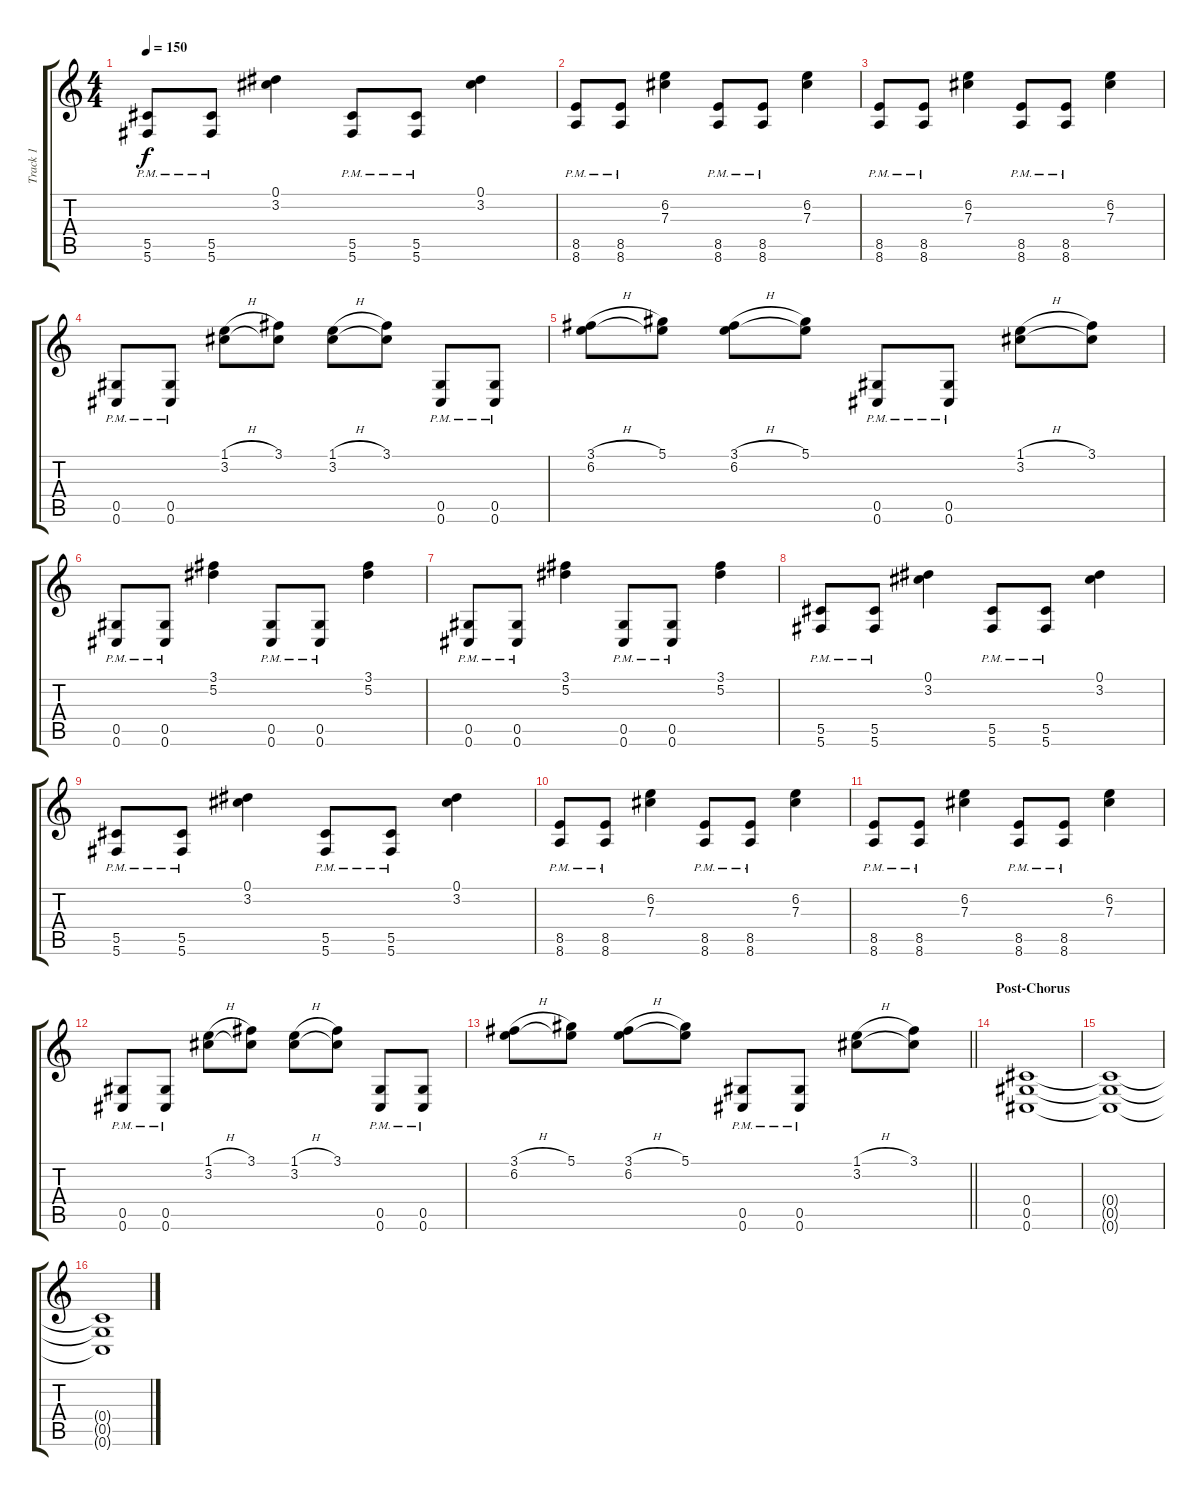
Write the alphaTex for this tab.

\track ("Track 1" "Track 1") {instrument distortionguitar}
\staff {score tabs}
\tuning (Eb4 Bb3 Gb3 Db3 Ab2 Db2) {hide}
\ts (4 4)
\tempo 150
\clef g2
\ks c
(5.5{pm} 5.6{pm}).8{dy f} (5.5{pm} 5.6{pm}).8 (0.1 3.2).4 (5.5{pm} 5.6{pm}).8 (5.5{pm} 5.6{pm}).8 (0.1 3.2).4 |
(8.5{pm} 8.6{pm}).8 (8.5{pm} 8.6{pm}).8 (6.2 7.3).4 (8.5{pm} 8.6{pm}).8 (8.5{pm} 8.6{pm}).8 (6.2 7.3).4 |
(8.5{pm} 8.6{pm}).8 (8.5{pm} 8.6{pm}).8 (6.2 7.3).4 (8.5{pm} 8.6{pm}).8 (8.5{pm} 8.6{pm}).8 (6.2 7.3).4 |
(0.5{pm} 0.6{pm}).8 (0.5{pm} 0.6{pm}).8 (1.1{h} 3.2).8 (3.1 3.2{t}).8 (1.1{h} 3.2).8 (3.1 3.2{t}).8 (0.5{pm} 0.6{pm}).8 (0.5{pm} 0.6{pm}).8 |
(3.1{h} 6.2).8 (5.1 6.2{t}).8 (3.1{h} 6.2).8 (5.1 6.2{t}).8 (0.5{pm} 0.6{pm}).8 (0.5{pm} 0.6{pm}).8 (1.1{h} 3.2).8 (3.1 3.2{t}).8 |
(0.5{pm} 0.6{pm}).8 (0.5{pm} 0.6{pm}).8 (3.1 5.2).4 (0.5{pm} 0.6{pm}).8 (0.5{pm} 0.6{pm}).8 (3.1 5.2).4 |
(0.5{pm} 0.6{pm}).8 (0.5{pm} 0.6{pm}).8 (3.1 5.2).4 (0.5{pm} 0.6{pm}).8 (0.5{pm} 0.6{pm}).8 (3.1 5.2).4 |
(5.5{pm} 5.6{pm}).8 (5.5{pm} 5.6{pm}).8 (0.1 3.2).4 (5.5{pm} 5.6{pm}).8 (5.5{pm} 5.6{pm}).8 (0.1 3.2).4 |
(5.5{pm} 5.6{pm}).8 (5.5{pm} 5.6{pm}).8 (0.1 3.2).4 (5.5{pm} 5.6{pm}).8 (5.5{pm} 5.6{pm}).8 (0.1 3.2).4 |
(8.5{pm} 8.6{pm}).8 (8.5{pm} 8.6{pm}).8 (6.2 7.3).4 (8.5{pm} 8.6{pm}).8 (8.5{pm} 8.6{pm}).8 (6.2 7.3).4 |
(8.5{pm} 8.6{pm}).8 (8.5{pm} 8.6{pm}).8 (6.2 7.3).4 (8.5{pm} 8.6{pm}).8 (8.5{pm} 8.6{pm}).8 (6.2 7.3).4 |
(0.5{pm} 0.6{pm}).8 (0.5{pm} 0.6{pm}).8 (1.1{h} 3.2).8 (3.1 3.2{t}).8 (1.1{h} 3.2).8 (3.1 3.2{t}).8 (0.5{pm} 0.6{pm}).8 (0.5{pm} 0.6{pm}).8 |
\barLineRight lightlight
(3.1{h} 6.2).8 (5.1 6.2{t}).8 (3.1{h} 6.2).8 (5.1 6.2{t}).8 (0.5{pm} 0.6{pm}).8 (0.5{pm} 0.6{pm}).8 (1.1{h} 3.2).8 (3.1 3.2{t}).8 |
\section ("" "Post-Chorus")
(0.4 0.5 0.6).1 |
(0.4{t} 0.5{t} 0.6{t}).1 |
(0.4{t} 0.5{t} 0.6{t}).1
